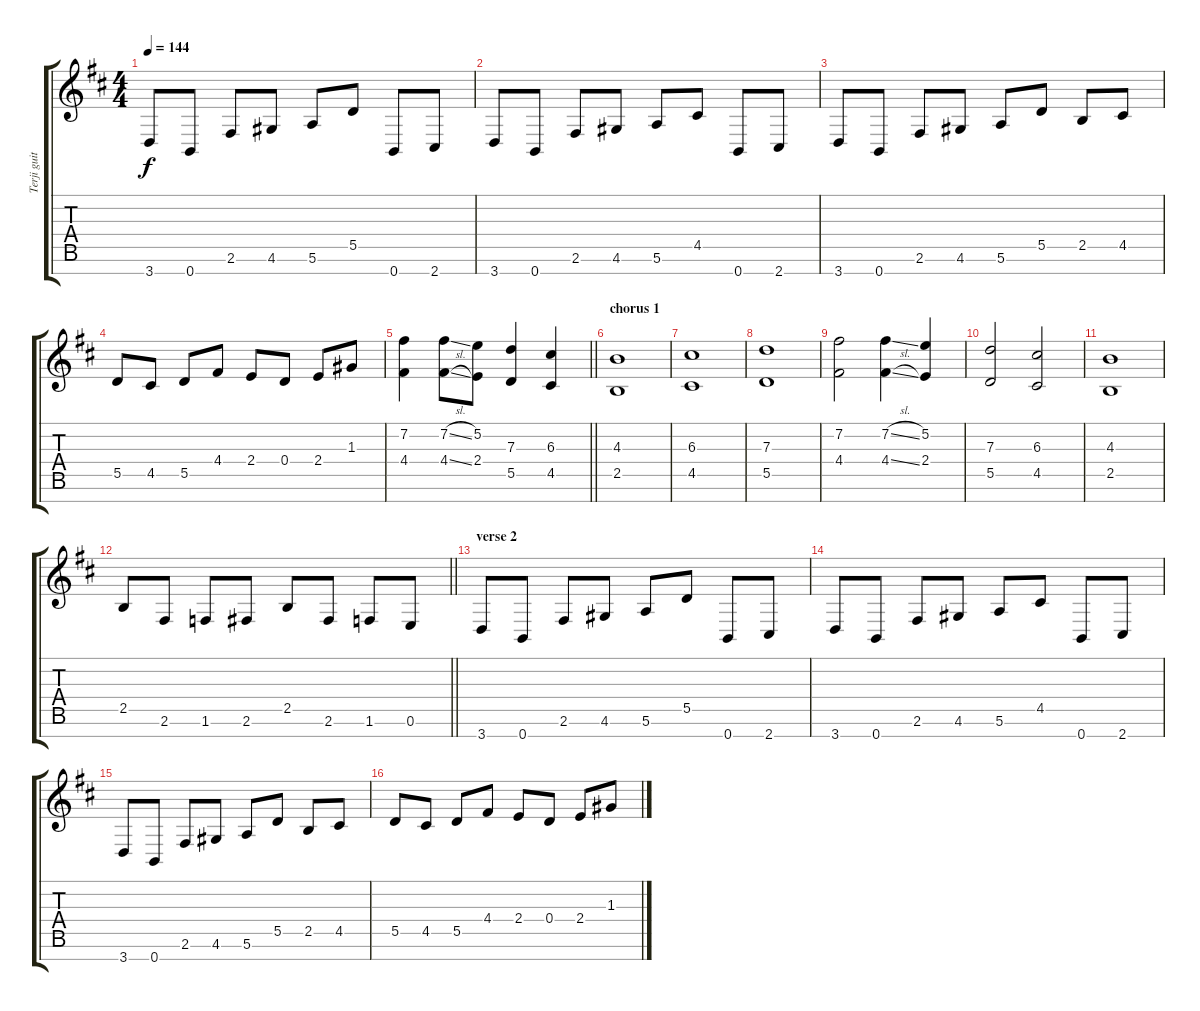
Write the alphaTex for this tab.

\track ("Terji guitar" "Terji guit") {instrument distortionguitar}
\staff {score tabs}
\tuning (E4 B3 G3 D3 A2 E2 B1) {hide}
\ts (4 4)
\tempo 144
\clef g2
\ks bminor
3.7.8{dy f} 0.7.8 2.6.8 4.6.8 5.6.8 5.5.8 0.7.8 2.7.8 |
3.7.8 0.7.8 2.6.8 4.6.8 5.6.8 4.5.8 0.7.8 2.7.8 |
3.7.8 0.7.8 2.6.8 4.6.8 5.6.8 5.5.8 2.5.8 4.5.8 |
5.5.8 4.5.8 5.5.8 4.4.8 2.4.8 0.4.8 2.4.8 1.3.8 |
\barLineRight lightlight
(7.2 4.4).4 (7.2{sl} 4.4{sl}).8 (5.2 2.4).8 (7.3 5.5).4 (6.3 4.5).4 |
\section ("" "chorus 1")
(4.3 2.5).1 |
(6.3 4.5).1 |
(7.3 5.5).1 |
(7.2 4.4).2 (7.2{sl} 4.4{sl}).4 (5.2 2.4).4 |
(7.3 5.5).2 (6.3 4.5).2 |
(4.3 2.5).1 |
\barLineRight lightlight
2.5.8 2.6.8 1.6.8 2.6.8 2.5.8 2.6.8 1.6.8 0.6.8 |
\section ("" "verse 2")
3.7.8 0.7.8 2.6.8 4.6.8 5.6.8 5.5.8 0.7.8 2.7.8 |
3.7.8 0.7.8 2.6.8 4.6.8 5.6.8 4.5.8 0.7.8 2.7.8 |
3.7.8 0.7.8 2.6.8 4.6.8 5.6.8 5.5.8 2.5.8 4.5.8 |
5.5.8 4.5.8 5.5.8 4.4.8 2.4.8 0.4.8 2.4.8 1.3.8
